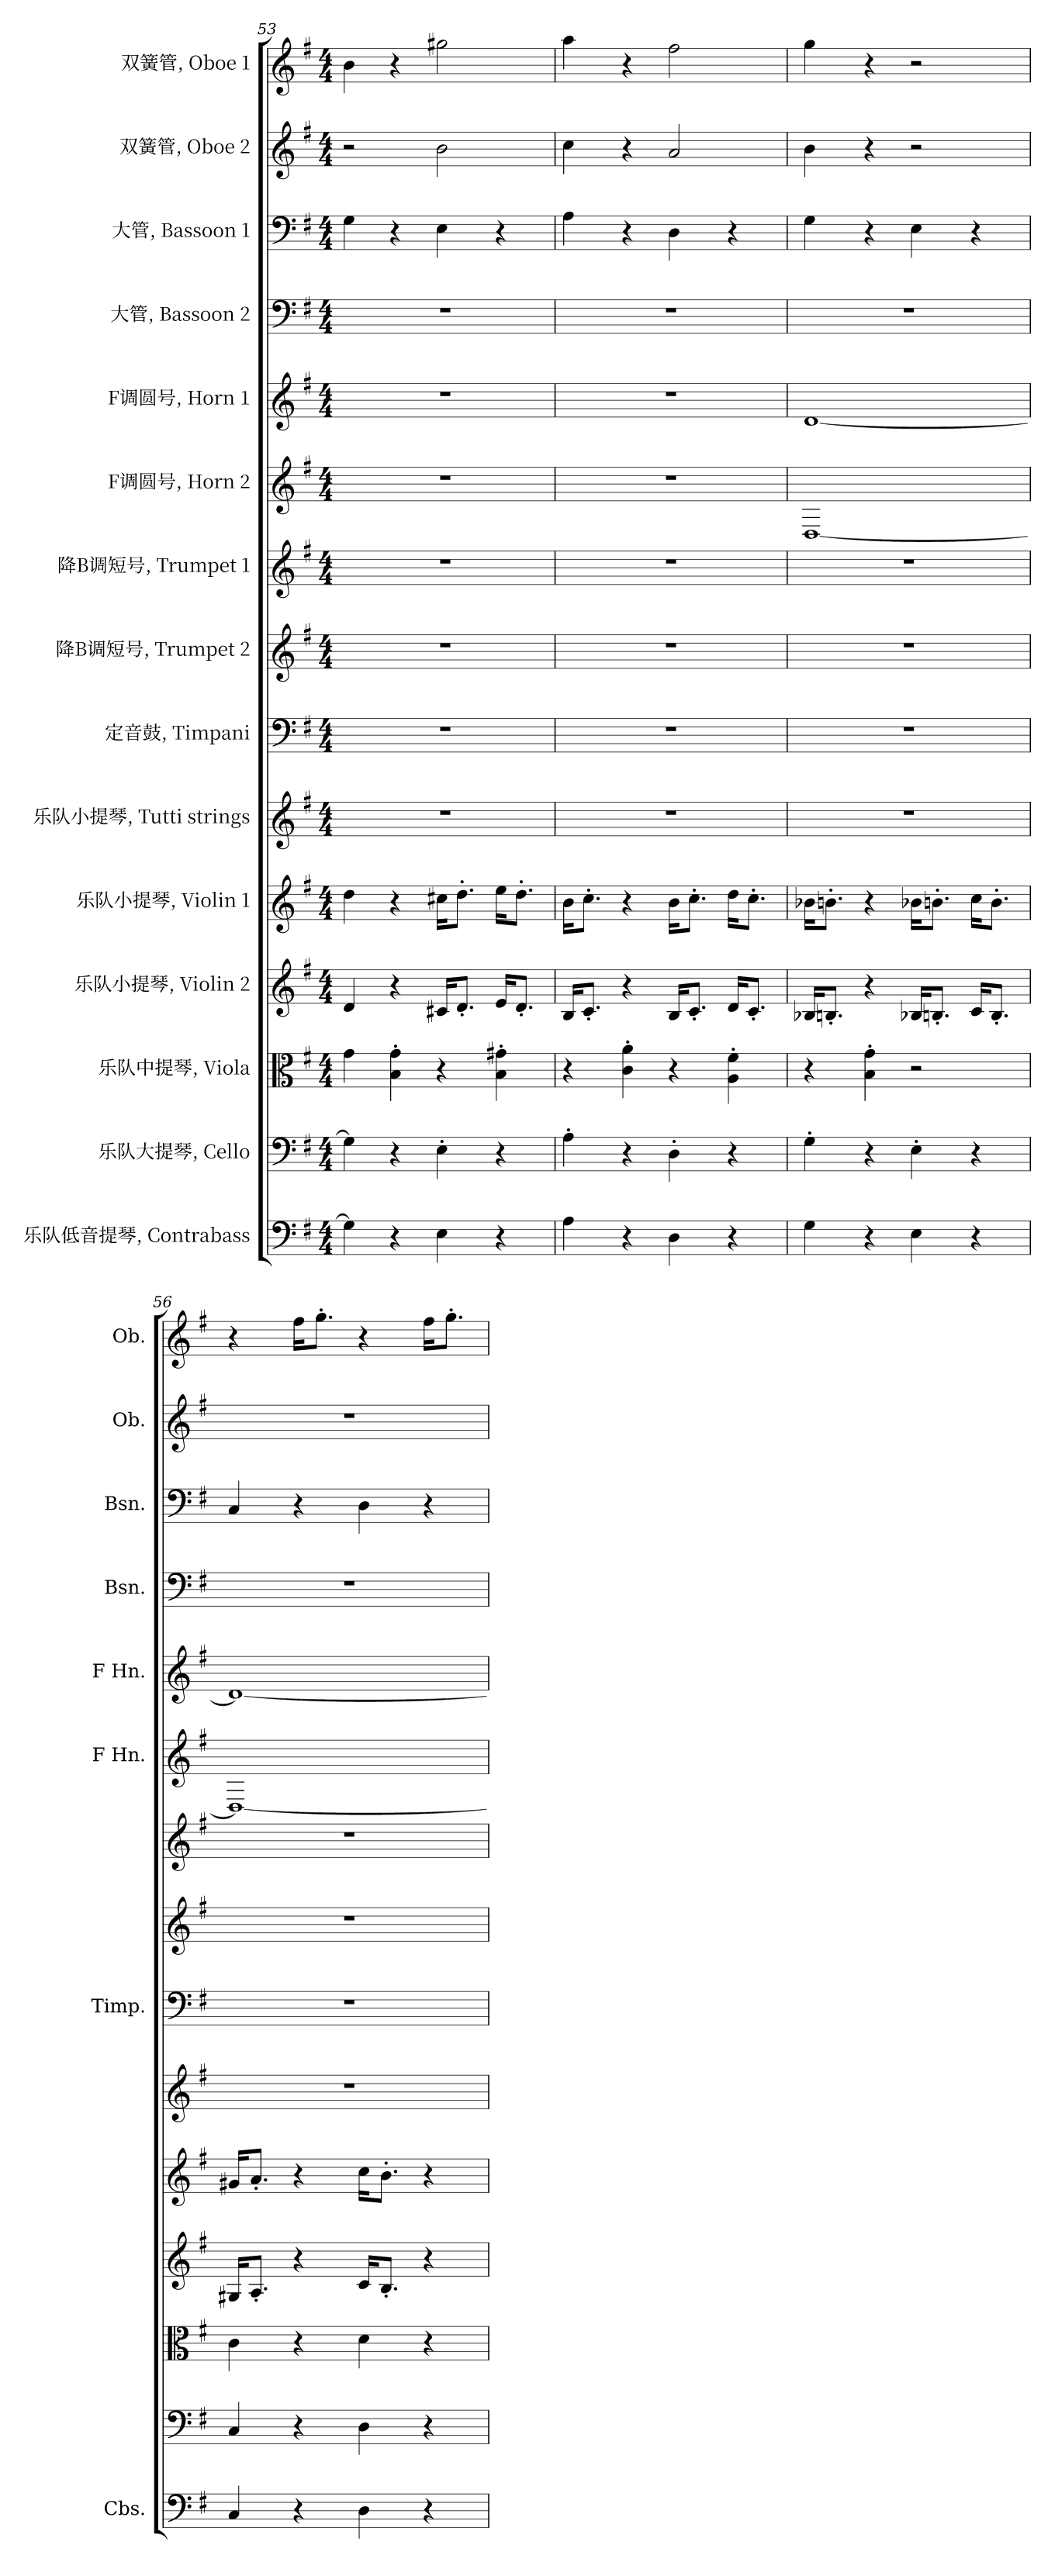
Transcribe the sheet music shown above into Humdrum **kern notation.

**kern	**kern	**kern	**kern	**kern	**kern	**kern	**kern	**kern	**kern	**kern	**kern	**kern	**kern	**kern
*part15	*part14	*part13	*part12	*part11	*part10	*part9	*part8	*part7	*part6	*part5	*part4	*part3	*part2	*part1
*staff15	*staff14	*staff13	*staff12	*staff11	*staff10	*staff9	*staff8	*staff7	*staff6	*staff5	*staff4	*staff3	*staff2	*staff1
*I"乐队低音提琴, Contrabass	*I"乐队大提琴, Cello	*I"乐队中提琴, Viola	*I"乐队小提琴, Violin 2	*I"乐队小提琴, Violin 1	*I"乐队小提琴, Tutti strings	*I"定音鼓, Timpani	*I"降B调短号, Trumpet 2	*I"降B调短号, Trumpet 1	*I"F调圆号, Horn 2	*I"F调圆号, Horn 1	*I"大管, Bassoon 2	*I"大管, Bassoon 1	*I"双簧管, Oboe 2	*I"双簧管, Oboe 1
*I'Cbs.	*	*	*	*	*	*I'Timp.	*	*	*I'F Hn.	*I'F Hn.	*I'Bsn.	*I'Bsn.	*I'Ob.	*I'Ob.
!!LO:PB:g=z
*clefF4	*clefF4	*clefC3	*clefG2	*clefG2	*clefG2	*clefF4	*clefG2	*clefG2	*clefG2	*clefG2	*clefF4	*clefF4	*clefG2	*clefG2
*ITrd7c12	*	*	*	*	*	*	*ITrd1c2	*ITrd1c2	*ITrd4c7	*ITrd4c7	*	*	*	*
*k[f#]	*k[f#]	*k[f#]	*k[f#]	*k[f#]	*k[f#]	*k[f#]	*k[b-]	*k[b-]	*k[]	*k[]	*k[f#]	*k[f#]	*k[f#]	*k[f#]
*M4/4	*M4/4	*M4/4	*M4/4	*M4/4	*M4/4	*M4/4	*M4/4	*M4/4	*M4/4	*M4/4	*M4/4	*M4/4	*M4/4	*M4/4
=53	=53	=53	=53	=53	=53	=53	=53	=53	=53	=53	=53	=53	=53	=53
4GG\]	4G\]	4g\	4d/	4dd\	1r	1r	1r	1r	1r	1r	1r	4G\	2r	4b\
*	*	*	*	*	*	*	*	*	*	*	*	*	*	*MM149
4r	4r	4B\' 4g\'	4r	4r	.	.	.	.	.	.	.	4r	.	4r
*	*	*	*	*	*	*	*	*	*	*	*	*	*	*MM150
4EE\	4E'\	4r	16c#X/KL	16cc#X\KL	.	.	.	.	.	.	.	4E\	2b\	2gg#X\
.	.	.	8.d'/J	8.dd'\J	.	.	.	.	.	.	.	.	.	.
4r	4r	4B\' 4g#X\'	16e/KL	16ee\KL	.	.	.	.	.	.	.	4r	.	.
.	.	.	8.d'/J	8.dd'\J	.	.	.	.	.	.	.	.	.	.
=54	=54	=54	=54	=54	=54	=54	=54	=54	=54	=54	=54	=54	=54	=54
4AA\	4A'\	4r	16B/KL	16b\KL	1r	1r	1r	1r	1r	1r	1r	4A\	4cc\	4aa\
.	.	.	8.c'/J	8.cc'\J	.	.	.	.	.	.	.	.	.	.
4r	4r	4c\' 4a\'	4r	4r	.	.	.	.	.	.	.	4r	4r	4r
4DD\	4D'\	4r	16B/KL	16b\KL	.	.	.	.	.	.	.	4D\	2a/	2ff#\
.	.	.	8.c'/J	8.cc'\J	.	.	.	.	.	.	.	.	.	.
4r	4r	4A\' 4f#\'	16d/KL	16dd\KL	.	.	.	.	.	.	.	4r	.	.
.	.	.	8.c'/J	8.cc'\J	.	.	.	.	.	.	.	.	.	.
=55	=55	=55	=55	=55	=55	=55	=55	=55	=55	=55	=55	=55	=55	=55
4GG\	4G'\	4r	16B-X/KL	16b-X\KL	1r	1r	1r	1r	[1GG	[1G	1r	4G\	4b\	4gg\
.	.	.	8.Bn'/J	8.bn'\J	.	.	.	.	.	.	.	.	.	.
4r	4r	4B\' 4g\'	4r	4r	.	.	.	.	.	.	.	4r	4r	4r
4EE\	4E'\	2r	16B-X/KL	16b-X\KL	.	.	.	.	.	.	.	4E\	2r	2r
.	.	.	8.Bn'/J	8.bn'\J	.	.	.	.	.	.	.	.	.	.
4r	4r	.	16c/KL	16cc\KL	.	.	.	.	.	.	.	4r	.	.
.	.	.	8.B'/J	8.b'\J	.	.	.	.	.	.	.	.	.	.
=56	=56	=56	=56	=56	=56	=56	=56	=56	=56	=56	=56	=56	=56	=56
4CC/	4C/	4c\	16G#X/KL	16g#X/KL	1r	1r	1r	1r	1GG_	1G_	1r	4C/	1r	4r
.	.	.	8.A'/J	8.a'/J	.	.	.	.	.	.	.	.	.	.
4r	4r	4r	4r	4r	.	.	.	.	.	.	.	4r	.	16ff#\KL
.	.	.	.	.	.	.	.	.	.	.	.	.	.	8.gg'\J
4DD\	4D\	4d\	16c/KL	16cc\KL	.	.	.	.	.	.	.	4D\	.	4r
.	.	.	8.B'/J	8.b'\J	.	.	.	.	.	.	.	.	.	.
4r	4r	4r	4r	4r	.	.	.	.	.	.	.	4r	.	16ff#\KL
.	.	.	.	.	.	.	.	.	.	.	.	.	.	8.gg'\J
=	=	=	=	=	=	=	=	=	=	=	=	=	=	=
*-	*-	*-	*-	*-	*-	*-	*-	*-	*-	*-	*-	*-	*-	*-
